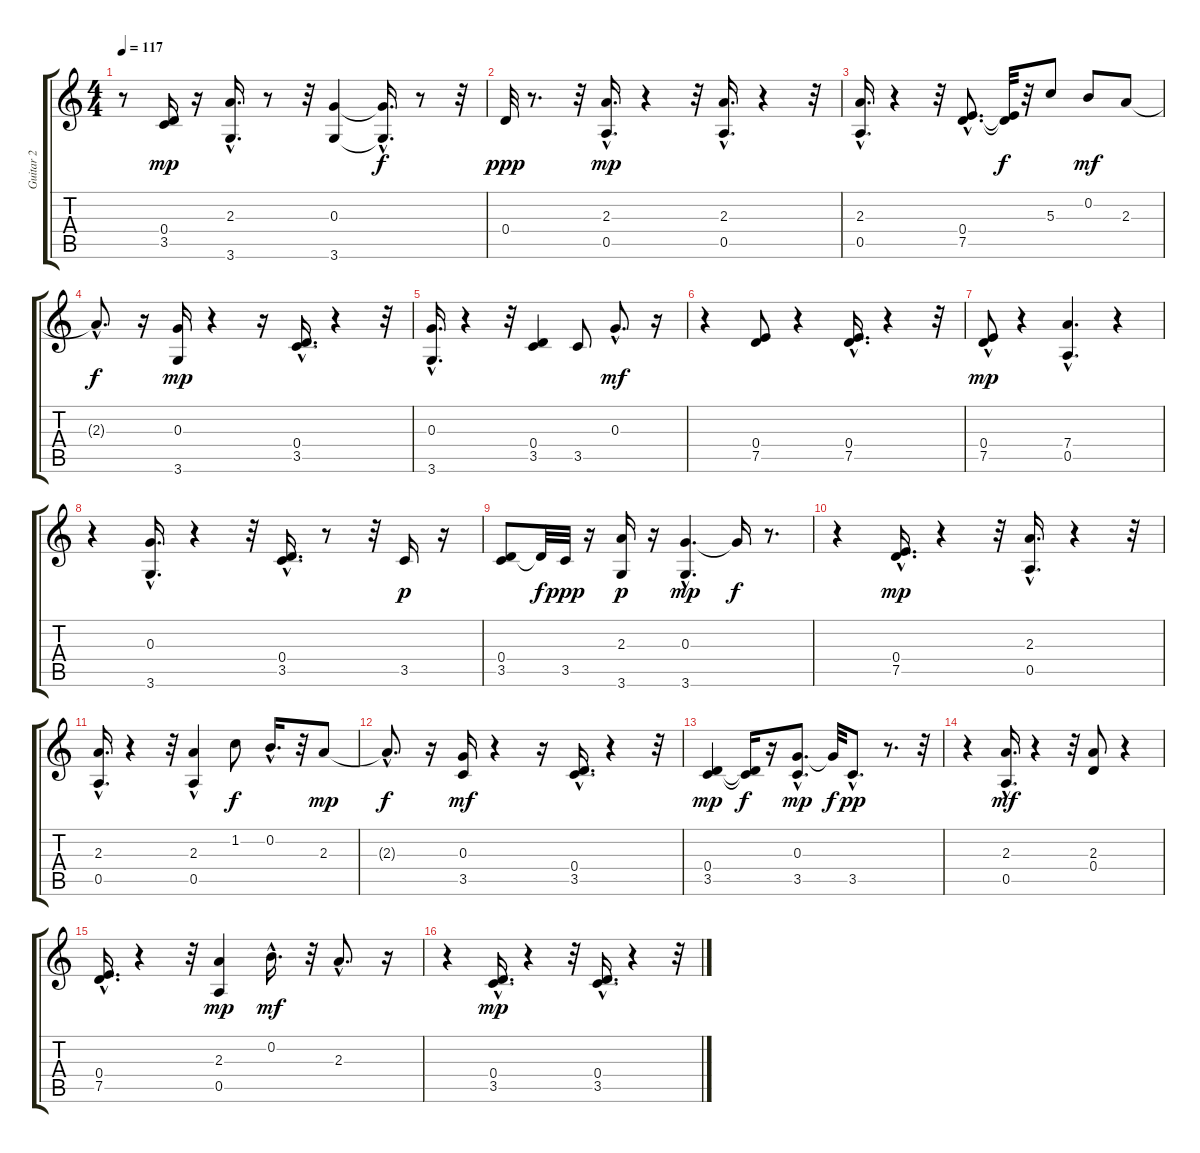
\track ("Guitar 2" "Guitar 2") {instrument distortionguitar}
\staff {score tabs}
\tuning (E4 B3 G3 D3 A2 E2) {hide}
\ts (4 4)
\tempo 117
\clef g2
\ks c
r.8{dy mp} (0.4 3.5).16 r.16 (2.3{hac} 3.6{hac}).16{d} r.8 r.32 (0.3 3.6).4 (0.3{hac t} 3.6{t}).16{d dy f} r.8 r.32 |
0.4.32{dy ppp} r.8{d} r.32 (2.3{hac} 0.5{hac}).16{d dy mp} r.4 r.32 (2.3{hac} 0.5{hac}).16{d} r.4 r.32 |
(2.3{hac} 0.5{hac}).16{d} r.4 r.32 (0.4{hac} 7.5{hac}).8{d} (0.4{t} 7.5{t}).32{dy f} r.32 5.3.8 0.2.8{dy mf} 2.3.8 |
2.3{hac t}.8{d dy f} r.16 (0.3 3.6).16{dy mp} r.4 r.16 (0.4{hac} 3.5{hac}).16{d} r.4 r.32 |
(0.3{hac} 3.6{hac}).16{d} r.4 r.32 (0.4 3.5).4 3.5.8 0.3{hac}.8{d dy mf} r.16 |
r.4 (0.4 7.5).8 r.4 (0.4{hac} 7.5{hac}).16{d} r.4 r.32 |
(0.4 7.5{hac}).8{dy mp} r.4 (7.4{hac} 0.5).4{d} r.4 |
r.4 (0.3{hac} 3.6{hac}).16{d} r.4 r.32 (0.4{hac} 3.5{hac}).16{d} r.8 r.32 3.5.16{dy p} r.16 |
(0.4 3.5).8 0.4{t}.32{dy f} 3.5.32{dy ppp} r.16 (2.3 3.6).16{dy p} r.16 (0.3{hac} 3.6{hac}).4{d dy mp} 0.3{t}.16{dy f} r.8{d} |
r.4 (0.4{hac} 7.5{hac}).16{d dy mp} r.4 r.32 (2.3{hac} 0.5{hac}).16{d} r.4 r.32 |
(2.3{hac} 0.5{hac}).16{d} r.4 r.32 (2.3 0.5{hac}).4 1.2.8{dy f} 0.2{hac}.16{d} r.32 2.3.8{dy mp} |
2.3{hac t}.8{d dy f} r.16 (0.3 3.5).16{dy mf} r.4 r.16 (0.4 3.5{hac}).16{d} r.4 r.32 |
(0.4 3.5).4{dy mp} (0.4{t} 3.5{t}).16{dy f} r.16 (0.3{hac} 3.5{hac}).8{d dy mp} 0.3{t}.32{dy f} 3.5{hac}.8{d dy pp} r.8{d} r.32 |
r.4 (2.3 0.5{hac}).16{d dy mf} r.4 r.32 (2.3 0.4).8 r.4 |
(0.4{hac} 7.5{hac}).16{d} r.4 r.32 (2.3 0.5).4{dy mp} 0.2{hac}.16{d dy mf} r.32 2.3{hac}.8{d} r.16 |
r.4 (0.4{hac} 3.5{hac}).16{d dy mp} r.4 r.32 (0.4 3.5{hac}).16{d} r.4 r.32
